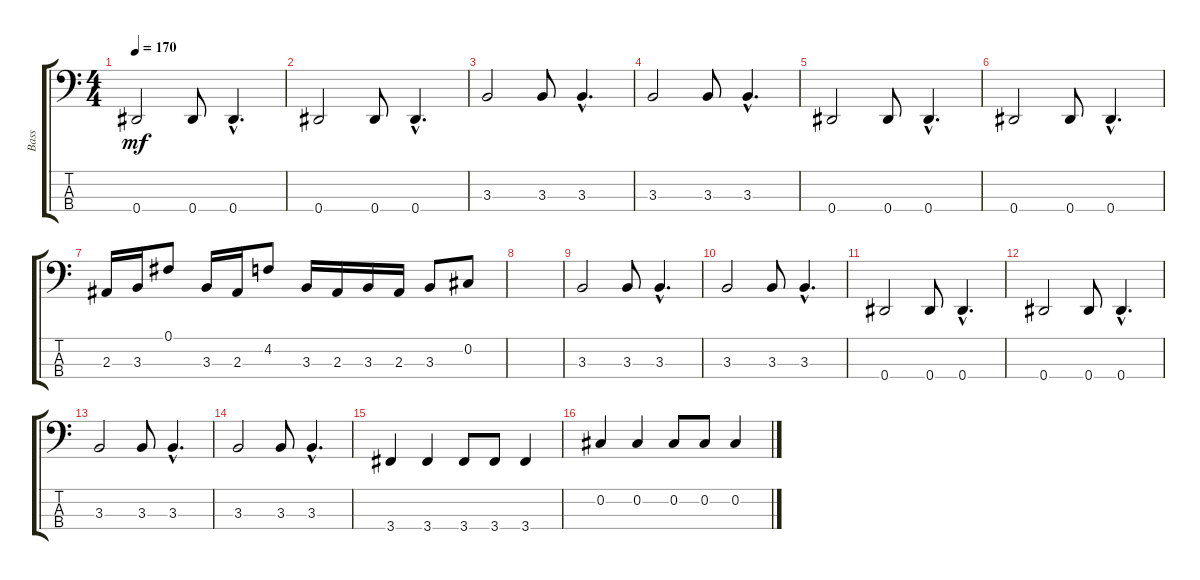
\track ("Bass" "Bass") {instrument electricbasspick}
\staff {score tabs}
\tuning (Gb2 Db2 Ab1 Eb1) {hide}
\ts (4 4)
\tempo 170
\clef f4
\ks c
0.4.2{dy mf} 0.4.8 0.4{hac}.4{d} |
0.4.2 0.4.8 0.4{hac}.4{d} |
3.3.2 3.3.8 3.3{hac}.4{d} |
3.3.2 3.3.8 3.3{hac}.4{d} |
0.4.2 0.4.8 0.4{hac}.4{d} |
0.4.2 0.4.8 0.4{hac}.4{d} |
2.3.16 3.3.16 0.1.8 3.3.16 2.3.16 4.2.8 3.3.16 2.3.16 3.3.16 2.3.16 3.3.8 0.2.8 |
|
3.3.2 3.3.8 3.3{hac}.4{d} |
3.3.2 3.3.8 3.3{hac}.4{d} |
0.4.2 0.4.8 0.4{hac}.4{d} |
0.4.2 0.4.8 0.4{hac}.4{d} |
3.3.2 3.3.8 3.3{hac}.4{d} |
3.3.2 3.3.8 3.3{hac}.4{d} |
3.4.4 3.4.4 3.4.8 3.4.8 3.4.4 |
0.2.4 0.2.4 0.2.8 0.2.8 0.2.4
